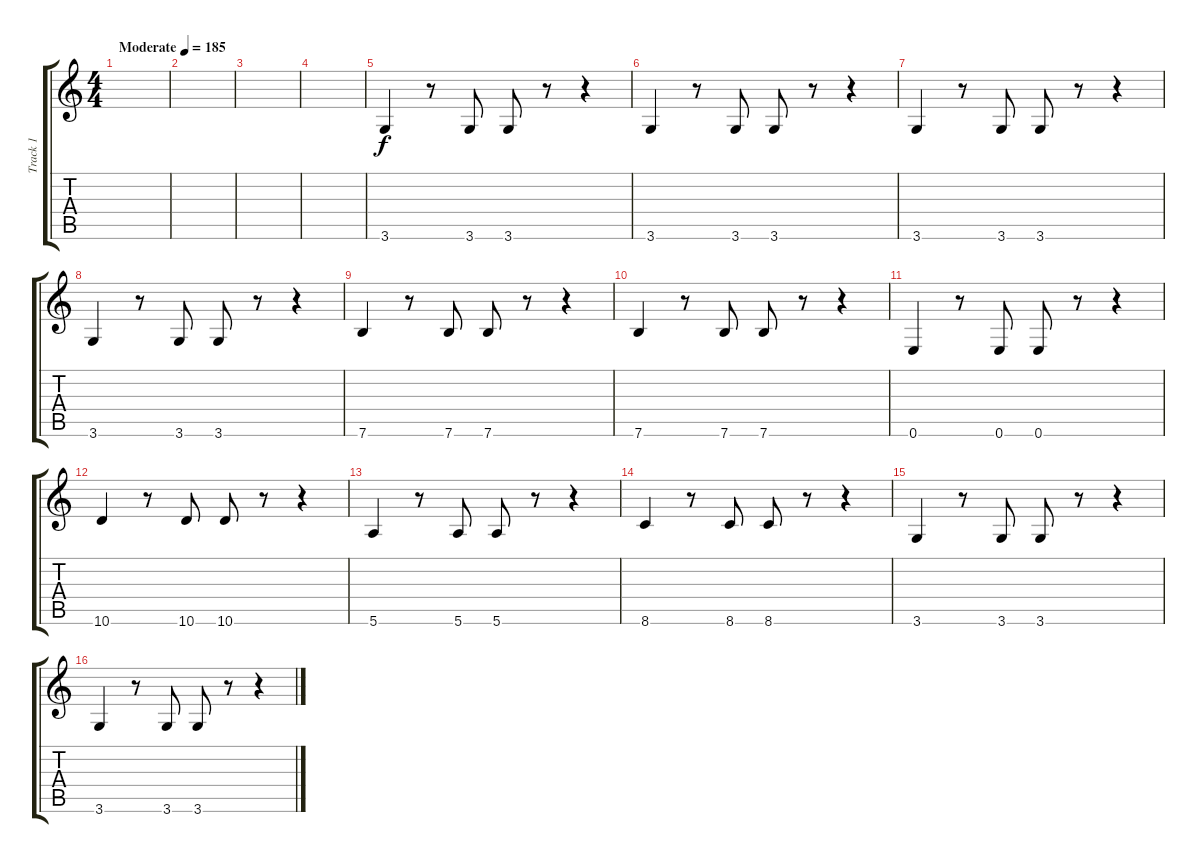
\track ("Track 1" "Track 1") {instrument electricguitarmuted}
\staff {score tabs}
\tuning (E4 B3 G3 D3 A2 E2) {hide}
\ts (4 4)
\tempo (185 "Moderate")
\clef g2
\ks c
|
|
|
|
3.6.4 r.8 3.6.8 3.6.8 r.8 r.4 |
3.6.4 r.8 3.6.8 3.6.8 r.8 r.4 |
3.6.4 r.8 3.6.8 3.6.8 r.8 r.4 |
3.6.4 r.8 3.6.8 3.6.8 r.8 r.4 |
7.6.4 r.8 7.6.8 7.6.8 r.8 r.4 |
7.6.4 r.8 7.6.8 7.6.8 r.8 r.4 |
0.6.4 r.8 0.6.8 0.6.8 r.8 r.4 |
10.6.4 r.8 10.6.8 10.6.8 r.8 r.4 |
5.6.4 r.8 5.6.8 5.6.8 r.8 r.4 |
8.6.4 r.8 8.6.8 8.6.8 r.8 r.4 |
3.6.4 r.8 3.6.8 3.6.8 r.8 r.4 |
3.6.4 r.8 3.6.8 3.6.8 r.8 r.4
